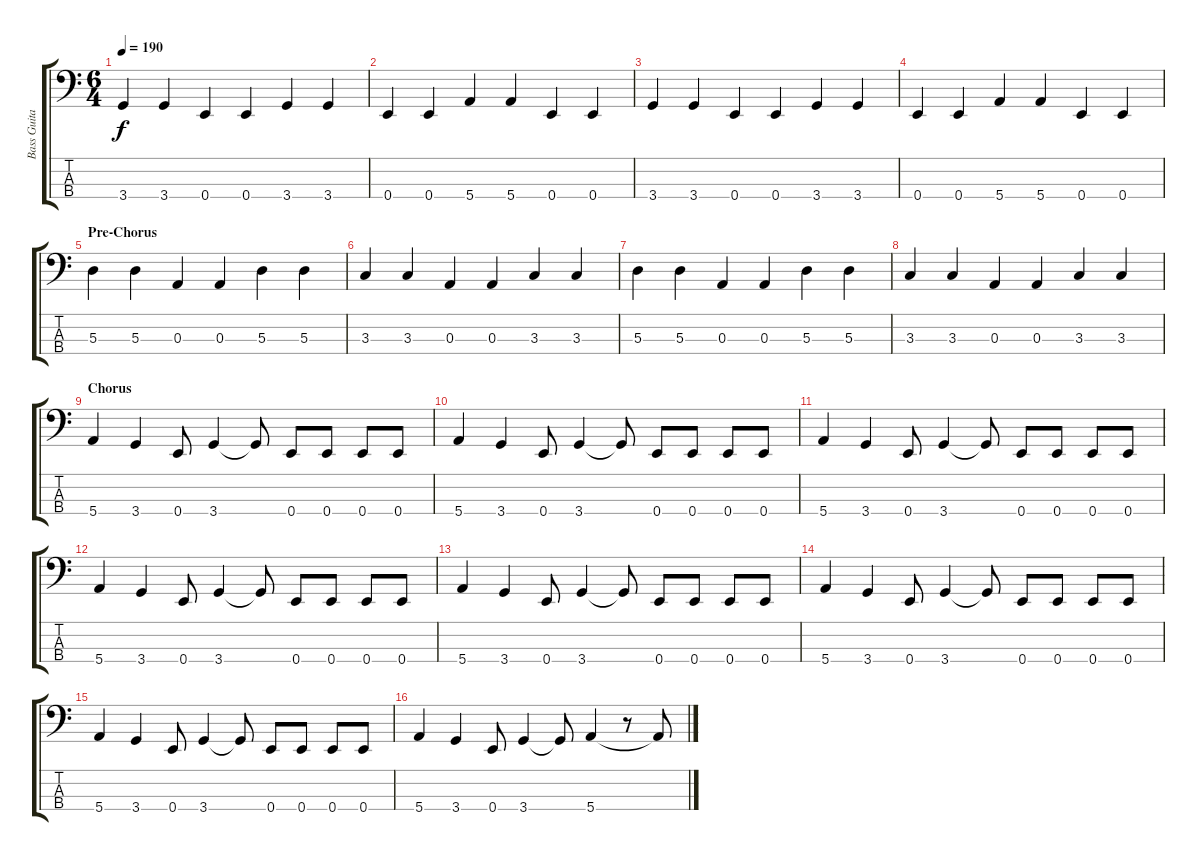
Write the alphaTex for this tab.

\track ("Bass Guitar" "Bass Guita") {instrument electricbassfinger}
\staff {score tabs}
\tuning (G2 D2 A1 E1) {hide}
\ts (6 4)
\tempo 190
\clef f4
\ks c
3.4.4{dy f} 3.4.4 0.4.4 0.4.4 3.4.4 3.4.4 |
0.4.4 0.4.4 5.4.4 5.4.4 0.4.4 0.4.4 |
3.4.4 3.4.4 0.4.4 0.4.4 3.4.4 3.4.4 |
0.4.4 0.4.4 5.4.4 5.4.4 0.4.4 0.4.4 |
\section ("" "Pre-Chorus")
5.3.4 5.3.4 0.3.4 0.3.4 5.3.4 5.3.4 |
3.3.4 3.3.4 0.3.4 0.3.4 3.3.4 3.3.4 |
5.3.4 5.3.4 0.3.4 0.3.4 5.3.4 5.3.4 |
3.3.4 3.3.4 0.3.4 0.3.4 3.3.4 3.3.4 |
\section ("" "Chorus")
5.4.4 3.4.4 0.4.8 3.4.4 3.4{t}.8 0.4.8 0.4.8 0.4.8 0.4.8 |
5.4.4 3.4.4 0.4.8 3.4.4 3.4{t}.8 0.4.8 0.4.8 0.4.8 0.4.8 |
5.4.4 3.4.4 0.4.8 3.4.4 3.4{t}.8 0.4.8 0.4.8 0.4.8 0.4.8 |
5.4.4 3.4.4 0.4.8 3.4.4 3.4{t}.8 0.4.8 0.4.8 0.4.8 0.4.8 |
5.4.4 3.4.4 0.4.8 3.4.4 3.4{t}.8 0.4.8 0.4.8 0.4.8 0.4.8 |
5.4.4 3.4.4 0.4.8 3.4.4 3.4{t}.8 0.4.8 0.4.8 0.4.8 0.4.8 |
5.4.4 3.4.4 0.4.8 3.4.4 3.4{t}.8 0.4.8 0.4.8 0.4.8 0.4.8 |
5.4.4 3.4.4 0.4.8 3.4.4 3.4{t}.8 5.4.4 r.8 5.4{t}.8
